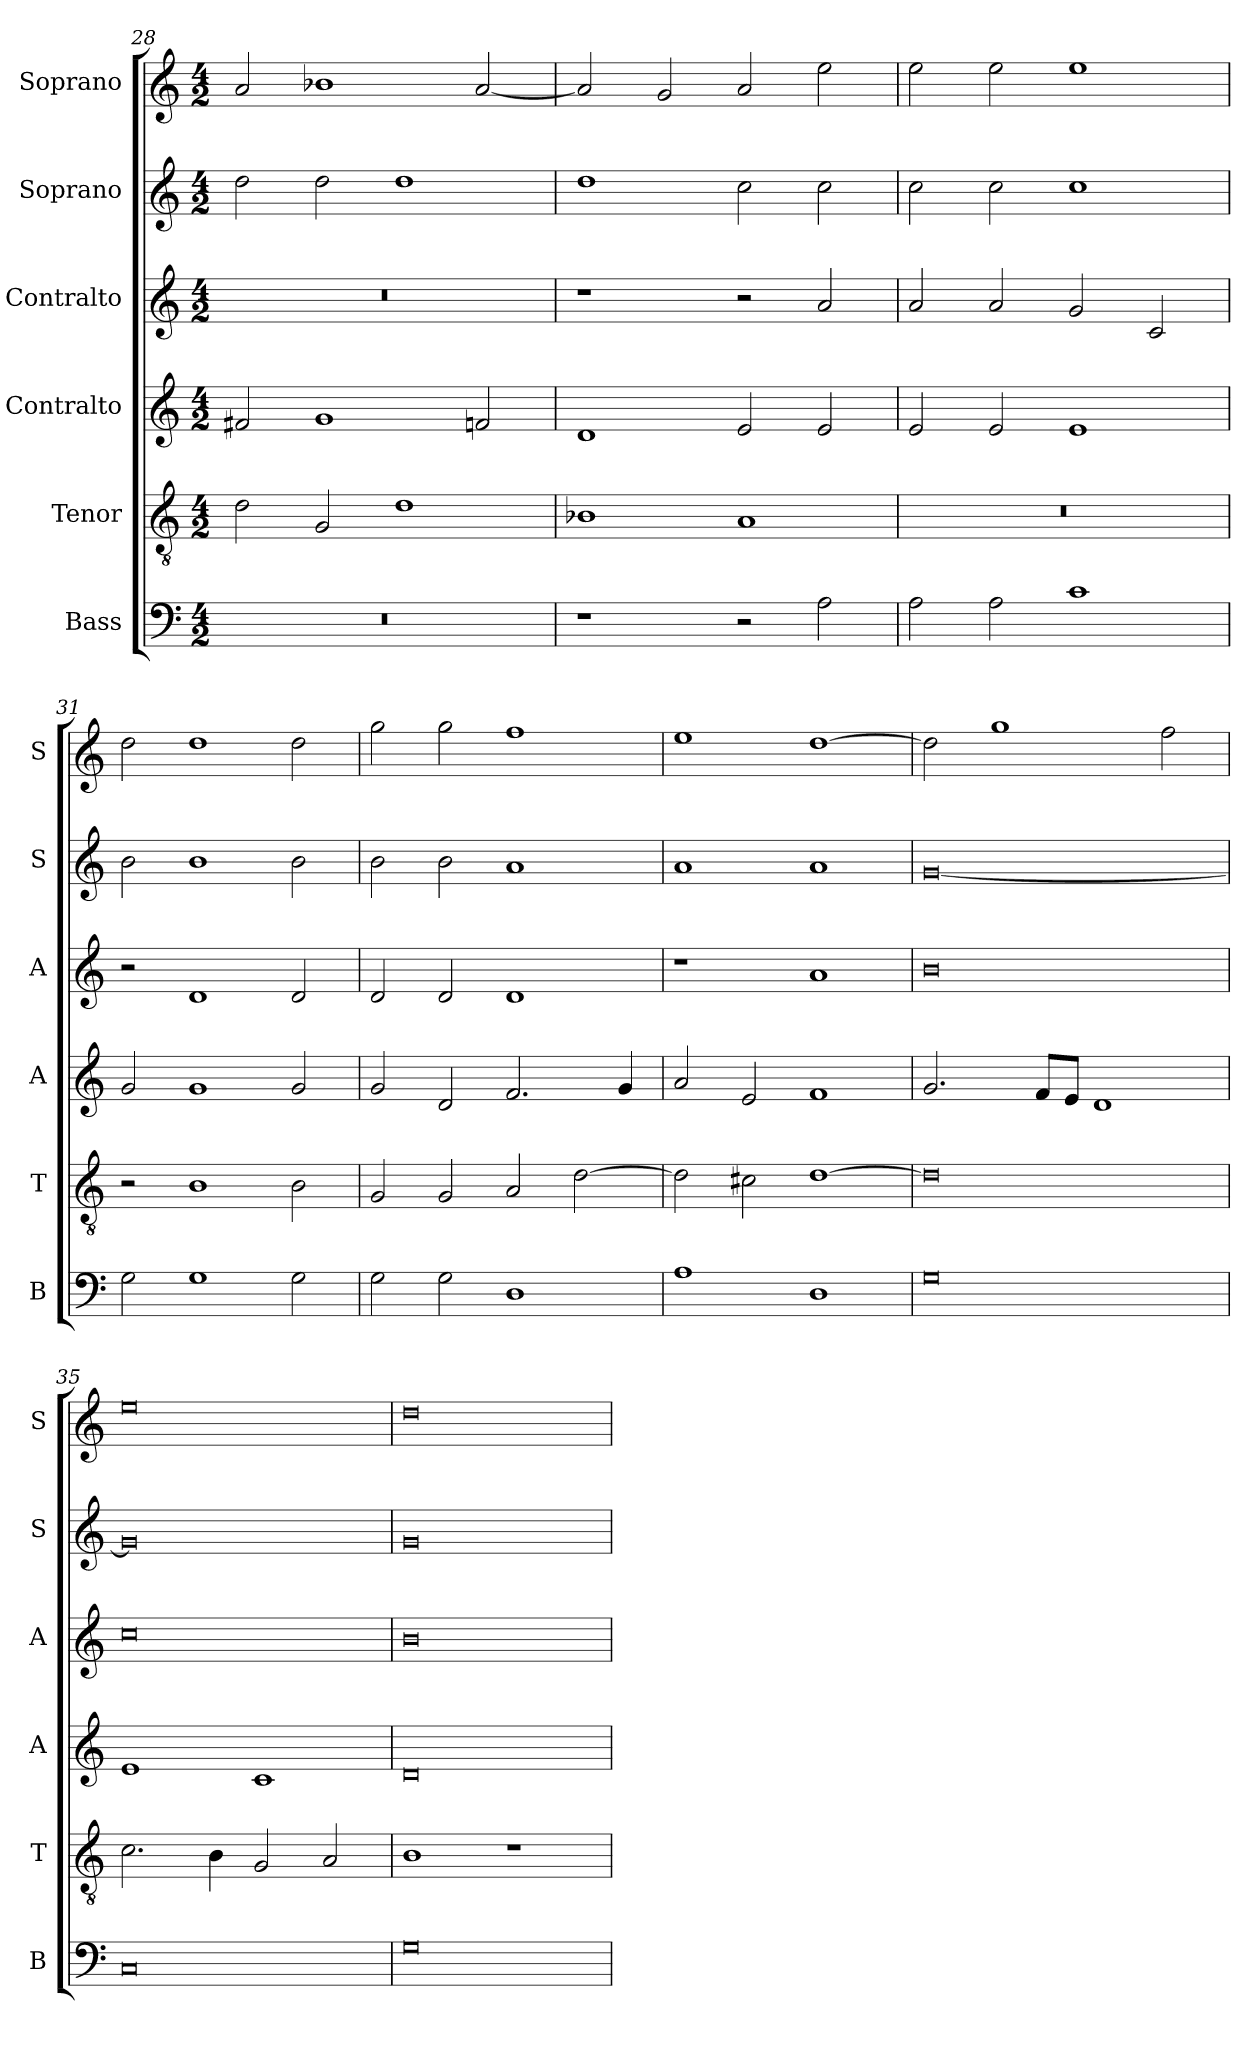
**kern	**kern	**kern	**kern	**kern	**kern
*part6	*part5	*part4	*part3	*part2	*part1
*staff6	*staff5	*staff4	*staff3	*staff2	*staff1
*I"Bass	*I"Tenor	*I"Contralto	*I"Contralto	*I"Soprano	*I"Soprano
*I'B	*I'T	*I'A	*I'A	*I'S	*I'S
*clefF4	*clefGv2	*clefG2	*clefG2	*clefG2	*clefG2
*k[]	*k[]	*k[]	*k[]	*k[]	*k[]
*C:ion	*C:ion	*C:ion	*C:ion	*C:ion	*C:ion
*M4/2	*M4/2	*M4/2	*M4/2	*M4/2	*M4/2
=28	=28	=28	=28	=28	=28
0r	2d	2f#X	0r	2dd	2a
.	2G	1g	.	2dd	1b-X
.	1d	.	.	1dd	.
.	.	2fn	.	.	[2a
=29	=29	=29	=29	=29	=29
1r	1B-X	1d	1r	1dd	2a]
.	.	.	.	.	2g
2r	1A	2e	2r	2cc	2a
2A	.	2e	2a	2cc	2ee
=30	=30	=30	=30	=30	=30
2A	0r	2e	2a	2cc	2ee
2A	.	2e	2a	2cc	2ee
1c	.	1e	2g	1cc	1ee
.	.	.	2c	.	.
=31	=31	=31	=31	=31	=31
2G	2r	2g	2r	2b	2dd
1G	1B	1g	1d	1b	1dd
2G	2B	2g	2d	2b	2dd
=32	=32	=32	=32	=32	=32
2G	2G	2g	2d	2b	2gg
2G	2G	2d	2d	2b	2gg
1D	2A	2.f	1d	1a	1ff
.	[2d	.	.	.	.
.	.	4g	.	.	.
=33	=33	=33	=33	=33	=33
1A	2d]	2a	1r	1a	1ee
.	2c#X	2e	.	.	.
1D	[1d	1f	1a	1a	[1dd
=34	=34	=34	=34	=34	=34
0G	0d]	2.g	0b	[0g	2dd]
.	.	.	.	.	1gg
.	.	8f/L	.	.	.
.	.	8e/J	.	.	.
.	.	1d	.	.	.
.	.	.	.	.	2ff
=35	=35	=35	=35	=35	=35
0C	2.c	1e	0cc	0g]	0ee
.	4B	.	.	.	.
.	2G	1c	.	.	.
.	2A	.	.	.	.
=36	=36	=36	=36	=36	=36
0G	1B	0d	0b	0g	0dd
.	1r	.	.	.	.
=	=	=	=	=	=
*-	*-	*-	*-	*-	*-
